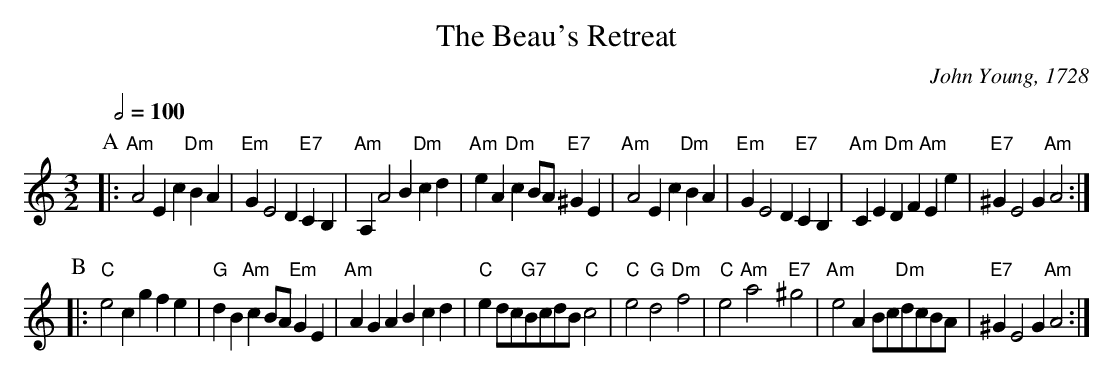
X:1
T:The Beau's Retreat
Q:1/2=100
M:3/2
L:1/4
C:John Young, 1728
K:Am
P:A
|: "Am"A2Ec"Dm"BA | "Em"GE2D"E7"CB, | "Am"A,A2B"Dm"cd | "Am"eA"Dm"cB/A/"E7"^GE |\
"Am"A2Ec"Dm"BA | "Em"GE2D"E7"CB, | "Am"CE"Dm"DF"Am"Ee | "E7"^GE2G"Am"A2 :|
P:B
|: "C"e2cgfe | "G"dB"Am"cB/A/"Em"GE | "Am"AGABcd | "C"ed/c/"G7"B/c/d/B/"C"c2 |\
"C"e2"G"d2"Dm"f2 | "C"e2"Am"a2"E7"^g2 | "Am"e2AB/c/"Dm"d/c/B/A/ | "E7"^GE2G"Am"A2 :|
